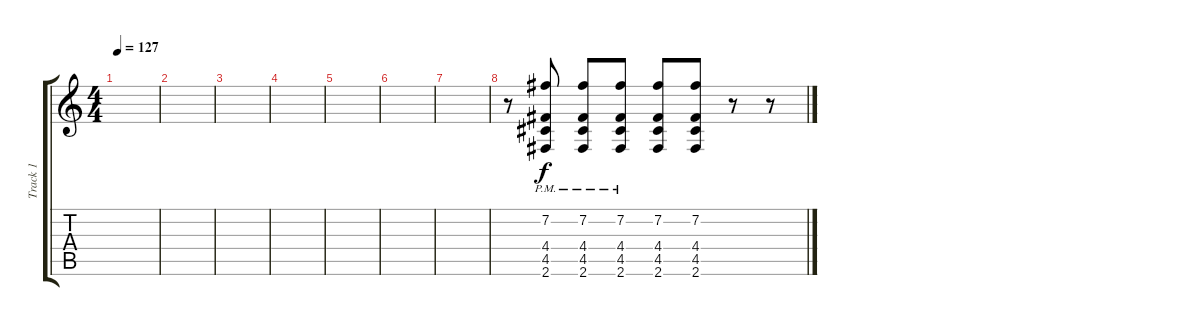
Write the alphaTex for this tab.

\track ("Track 1" "Track 1") {instrument electricguitarclean}
\staff {score tabs}
\tuning (E4 B3 G3 D3 A2 E2) {hide}
\ts (4 4)
\tempo 127
\clef g2
\ks c
|
|
|
|
|
|
|
r.8 (7.2 4.4{pm} 4.5{pm} 2.6{pm}).8 (7.2 4.4{pm} 4.5{pm} 2.6{pm}).8 (7.2 4.4{pm} 4.5{pm} 2.6{pm}).8 (7.2 4.4 4.5 2.6).8 (7.2 4.4 4.5 2.6).8 r.8 r.8
